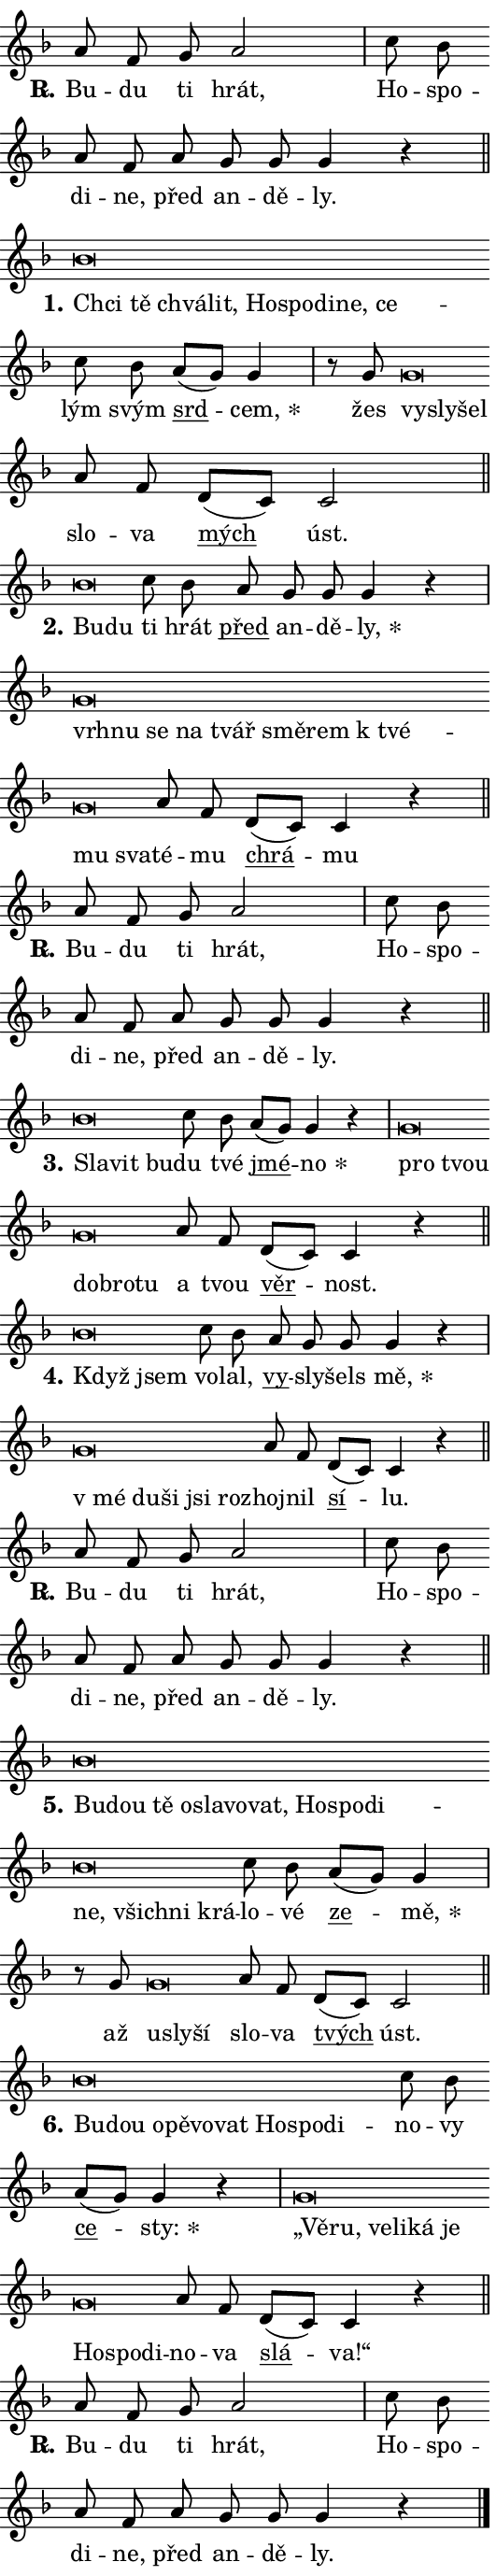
\version "2.24.0"
\header { tagline = "" }
\paper {
  indent = 0\cm
  top-margin = 0\cm
  right-margin = 0.13\cm % to fit lyric hyphens
  bottom-margin = 0\cm
  left-margin = 0\cm
  paper-width = 9\cm
  page-breaking = #ly:one-page-breaking
  system-system-spacing.basic-distance = #11
  score-system-spacing.basic-distance = #11
  ragged-last = ##f
}


%% Author: Thomas Morley
%% https://lists.gnu.org/archive/html/lilypond-user/2020-05/msg00002.html
#(define (line-position grob)
"Returns position of @var[grob} in current system:
   @code{'start}, if at first time-step
   @code{'end}, if at last time-step
   @code{'middle} otherwise
"
  (let* ((col (ly:item-get-column grob))
         (ln (ly:grob-object col 'left-neighbor))
         (rn (ly:grob-object col 'right-neighbor))
         (col-to-check-left (if (ly:grob? ln) ln col))
         (col-to-check-right (if (ly:grob? rn) rn col))
         (break-dir-left
           (and
             (ly:grob-property col-to-check-left 'non-musical #f)
             (ly:item-break-dir col-to-check-left)))
         (break-dir-right
           (and
             (ly:grob-property col-to-check-right 'non-musical #f)
             (ly:item-break-dir col-to-check-right))))
        (cond ((eqv? 1 break-dir-left) 'start)
              ((eqv? -1 break-dir-right) 'end)
              (else 'middle))))

#(define (tranparent-at-line-position vctor)
  (lambda (grob)
  "Relying on @code{line-position} select the relevant enry from @var{vctor}.
Used to determine transparency,"
    (case (line-position grob)
      ((end) (not (vector-ref vctor 0)))
      ((middle) (not (vector-ref vctor 1)))
      ((start) (not (vector-ref vctor 2))))))

noteHeadBreakVisibility =
#(define-music-function (break-visibility)(vector?)
"Makes @code{NoteHead}s transparent relying on @var{break-visibility}"
#{
  \override NoteHead.transparent =
    #(tranparent-at-line-position break-visibility)
#})

#(define delete-ledgers-for-transparent-note-heads
  (lambda (grob)
    "Reads whether a @code{NoteHead} is transparent.
If so this @code{NoteHead} is removed from @code{'note-heads} from
@var{grob}, which is supposed to be @code{LedgerLineSpanner}.
As a result ledgers are not printed for this @code{NoteHead}"
    (let* ((nhds-array (ly:grob-object grob 'note-heads))
           (nhds-list
             (if (ly:grob-array? nhds-array)
                 (ly:grob-array->list nhds-array)
                 '()))
           ;; Relies on the transparent-property being done before
           ;; Staff.LedgerLineSpanner.after-line-breaking is executed.
           ;; This is fragile ...
           (to-keep
             (remove
               (lambda (nhd)
                 (ly:grob-property nhd 'transparent #f))
               nhds-list)))
      ;; TODO find a better method to iterate over grob-arrays, similiar
      ;; to filter/remove etc for lists
      ;; For now rebuilt from scratch
      (set! (ly:grob-object grob 'note-heads)  '())
      (for-each
        (lambda (nhd)
          (ly:pointer-group-interface::add-grob grob 'note-heads nhd))
        to-keep))))

squashNotes = {
  \override NoteHead.X-extent = #'(-0.2 . 0.2)
  \override NoteHead.Y-extent = #'(-0.75 . 0)
  \override NoteHead.stencil =
    #(lambda (grob)
       (let ((pos (ly:grob-property grob 'staff-position)))
         (begin
           (if (< pos -7) (display "ERROR: Lower brevis then expected\n") (display ""))
           (if (<= pos -6) ly:text-interface::print ly:note-head::print))))
}
unSquashNotes = {
  \revert NoteHead.X-extent
  \revert NoteHead.Y-extent
  \revert NoteHead.stencil
}

hideNotes = \noteHeadBreakVisibility #begin-of-line-visible
unHideNotes = \noteHeadBreakVisibility #all-visible

% work-around for resetting accidentals
% https://lilypond.org/doc/v2.23/Documentation/notation/displaying-rhythms#unmetered-music
cadenzaMeasure = {
  \cadenzaOff
  \partial 1024 s1024
  \cadenzaOn
}

#(define-markup-command (accent layout props text) (markup?)
  "Underline accented syllable"
  (interpret-markup layout props
    #{\markup \override #'(offset . 4.3) \underline { #text }#}))

responsum = \markup \concat {
  "R" \hspace #-1.05 \path #0.1 #'((moveto 0 0.07) (lineto 0.9 0.8)) \hspace #0.05 "."
}

spaceSize = #0.6828661417322834 % exact space size for TeX Gyre Schola

\layout {
  \context {
    \Staff
    \remove "Time_signature_engraver"
    \override LedgerLineSpanner.after-line-breaking = #delete-ledgers-for-transparent-note-heads
  }
  \context {
    \Lyrics {
      \override LyricSpace.minimum-distance = \spaceSize
      \override LyricText.font-name = #"TeX Gyre Schola"
      \override LyricText.font-size = 1
      \override StanzaNumber.font-name = #"TeX Gyre Schola Bold"
      \override StanzaNumber.font-size = 1
    }
  }
  \context {
    \Score 
    \override NoteHead.text =
      #(lambda (grob) 
        (let ((pos (ly:grob-property grob 'staff-position)))
          #{\markup {
            \combine
              \halign #-0.55 \raise #(if (= pos -6) 0 0.5) \override #'(thickness . 2) \draw-line #'(3.2 . 0)
              \musicglyph "noteheads.sM1"
          }#}))
  }
}

% magnetic-lyrics.ily
%
%   written by
%     Jean Abou Samra <jean@abou-samra.fr>
%     Werner Lemberg <wl@gnu.org>
%
%   adapted by
%     Jiri Hon <jiri.hon@gmail.com>
%
% Version 2022-Apr-15

% https://www.mail-archive.com/lilypond-user@gnu.org/msg149350.html

#(define (Left_hyphen_pointer_engraver context)
   "Collect syllable-hyphen-syllable occurrences in lyrics and store
them in properties.  This engraver only looks to the left.  For
example, if the lyrics input is @code{foo -- bar}, it does the
following.

@itemize @bullet
@item
Set the @code{text} property of the @code{LyricHyphen} grob between
@q{foo} and @q{bar} to @code{foo}.

@item
Set the @code{left-hyphen} property of the @code{LyricText} grob with
text @q{foo} to the @code{LyricHyphen} grob between @q{foo} and
@q{bar}.
@end itemize

Use this auxiliary engraver in combination with the
@code{lyric-@/text::@/apply-@/magnetic-@/offset!} hook."
   (let ((hyphen #f)
         (text #f))
     (make-engraver
      (acknowledgers
       ((lyric-syllable-interface engraver grob source-engraver)
        (set! text grob)))
      (end-acknowledgers
       ((lyric-hyphen-interface engraver grob source-engraver)
        ;(when (not (grob::has-interface grob 'lyric-space-interface))
          (set! hyphen grob)));)
      ((stop-translation-timestep engraver)
       (when (and text hyphen)
         (ly:grob-set-object! text 'left-hyphen hyphen))
       (set! text #f)
       (set! hyphen #f)))))

#(define (lyric-text::apply-magnetic-offset! grob)
   "If the space between two syllables is less than the value in
property @code{LyricText@/.details@/.squash-threshold}, move the right
syllable to the left so that it gets concatenated with the left
syllable.

Use this function as a hook for
@code{LyricText@/.after-@/line-@/breaking} if the
@code{Left_@/hyphen_@/pointer_@/engraver} is active."
   (let ((hyphen (ly:grob-object grob 'left-hyphen #f)))
     (when hyphen
       (let ((left-text (ly:spanner-bound hyphen LEFT)))
         (when (grob::has-interface left-text 'lyric-syllable-interface)
           (let* ((common (ly:grob-common-refpoint grob left-text X))
                  (this-x-ext (ly:grob-extent grob common X))
                  (left-x-ext
                   (begin
                     ;; Trigger magnetism for left-text.
                     (ly:grob-property left-text 'after-line-breaking)
                     (ly:grob-extent left-text common X)))
                  ;; `delta` is the gap width between two syllables.
                  (delta (- (interval-start this-x-ext)
                            (interval-end left-x-ext)))
                  (details (ly:grob-property grob 'details))
                  (threshold (assoc-get 'squash-threshold details 0.2)))
             (when (< delta threshold)
               (let* (;; We have to manipulate the input text so that
                      ;; ligatures crossing syllable boundaries are not
                      ;; disabled.  For languages based on the Latin
                      ;; script this is essentially a beautification.
                      ;; However, for non-Western scripts it can be a
                      ;; necessity.
                      (lt (ly:grob-property left-text 'text))
                      (rt (ly:grob-property grob 'text))
                      (is-space (grob::has-interface hyphen 'lyric-space-interface))
                      (space (if is-space " " ""))
                      (extra-delta (if is-space spaceSize 0))
                      ;; Append new syllable.
                      (ltrt-space (if (and (string? lt) (string? rt))
                                (string-append lt space rt)
                                (make-concat-markup (list lt space rt))))
                      ;; Right-align `ltrt` to the right side.
                      (ltrt-space-markup (grob-interpret-markup
                               grob
                               (make-translate-markup
                                (cons (interval-length this-x-ext) 0)
                                (make-right-align-markup ltrt-space)))))
                 (begin
                   ;; Don't print `left-text`.
                   (ly:grob-set-property! left-text 'stencil #f)
                   ;; Set text and stencil (which holds all collected
                   ;; syllables so far) and shift it to the left.
                   (ly:grob-set-property! grob 'text ltrt-space)
                   (ly:grob-set-property! grob 'stencil ltrt-space-markup)
                   (ly:grob-translate-axis! grob (- (- delta extra-delta)) X))))))))))


#(define (lyric-hyphen::displace-bounds-first grob)
   ;; Make very sure this callback isn't triggered too early.
   (let ((left (ly:spanner-bound grob LEFT))
         (right (ly:spanner-bound grob RIGHT)))
     (ly:grob-property left 'after-line-breaking)
     (ly:grob-property right 'after-line-breaking)
     (ly:lyric-hyphen::print grob)))

squashThreshold = #0.4

\layout {
  \context {
    \Lyrics
    \consists #Left_hyphen_pointer_engraver
    \override LyricText.after-line-breaking =
      #lyric-text::apply-magnetic-offset!
    \override LyricHyphen.stencil = #lyric-hyphen::displace-bounds-first
    \override LyricText.details.squash-threshold = \squashThreshold
    \override LyricHyphen.minimum-distance = 0
    \override LyricHyphen.minimum-length = \squashThreshold
  }
}

squashText = \override LyricText.details.squash-threshold = 9999
unSquashText = \override LyricText.details.squash-threshold = \squashThreshold

leftText = \override LyricText.self-alignment-X = #LEFT
unLeftText = \revert LyricText.self-alignment-X

starOffset = #(lambda (grob) 
                (let ((x_offset (ly:self-alignment-interface::aligned-on-x-parent grob)))
                  (if (= x_offset 0) 0 (+ x_offset 1.2))))

star = #(define-music-function (syllable)(string?)
"Append star separator at the end of a syllable"
#{
  \once \override LyricText.X-offset = #starOffset
  \lyricmode { \markup {
    #syllable
    \override #'((font-name . "TeX Gyre Schola Bold")) \hspace #0.2 \lower #0.65 \larger "*"
  } }
#})

starAccent = #(define-music-function (syllable)(string?)
"Append star separator at the end of a syllable and make accent"
#{
  \once \override LyricText.X-offset = #starOffset
  \lyricmode { \markup {
    \accent #syllable
    \override #'((font-name . "TeX Gyre Schola Bold")) \hspace #0.2 \lower #0.65 \larger "*"
  } }
#})

breath = #(define-music-function (syllable)(string?)
"Append breathing indicator at the end of a syllable"
#{
  \lyricmode { \markup { #syllable "+" } }
#})

optionalBreath = #(define-music-function (syllable)(string?)
"Append optional breathing indicator at the end of a syllable"
#{
  \lyricmode { \markup { #syllable "(+)" } }
#})


\score {
    <<
        \new Voice = "melody" { \cadenzaOn \key f \major \relative { a'8 f g a2 \cadenzaMeasure \bar "|" c8 bes \bar "" a f \bar "" a g g g4 r \cadenzaMeasure \bar "||" \break } }
        \new Lyrics \lyricsto "melody" { \lyricmode { \set stanza = \responsum
Bu -- du ti hrát, Ho -- spo -- di -- ne, před an -- dě -- ly. } }
    >>
    \layout {}
}

\score {
    <<
        \new Voice = "melody" { \cadenzaOn \key f \major \relative { \squashNotes bes'\breve*1/16 \hideNotes \breve*1/16 \bar "" \breve*1/16 \bar "" \breve*1/16 \bar "" \breve*1/16 \bar "" \breve*1/16 \bar "" \breve*1/16 \bar "" \breve*1/16 \breve*1/16 \bar "" \unHideNotes \unSquashNotes c8 bes \bar "" a[( g)] g4 \cadenzaMeasure \bar "|" r8 g8 \squashNotes g\breve*1/16 \hideNotes \breve*1/16 \breve*1/16 \bar "" \unHideNotes \unSquashNotes a8 f \bar "" d[( c)] c2 \cadenzaMeasure \bar "||" \break } }
        \new Lyrics \lyricsto "melody" { \lyricmode { \set stanza = "1."
\leftText Chci \squashText tě chvá -- lit, Ho -- spo -- di -- ne, ce -- \unLeftText \unSquashText lým svým \markup \accent srd -- \star cem, žes \leftText vy -- \squashText sly -- šel \unLeftText \unSquashText slo -- va \markup \accent mých úst. } }
    >>
    \layout {}
}

\score {
    <<
        \new Voice = "melody" { \cadenzaOn \key f \major \relative { \squashNotes bes'\breve*1/16 \hideNotes \breve*1/16 \bar "" \unHideNotes \unSquashNotes c8 bes \bar "" a g g g4 r \cadenzaMeasure \bar "|" \squashNotes g\breve*1/16 \hideNotes \breve*1/16 \bar "" \breve*1/16 \bar "" \breve*1/16 \bar "" \breve*1/16 \bar "" \breve*1/16 \bar "" \breve*1/16 \bar "" \breve*1/16 \bar "" \breve*1/16 \breve*1/16 \bar "" \unHideNotes \unSquashNotes a8 f \bar "" d[( c)] c4 r \cadenzaMeasure \bar "||" \break } }
        \new Lyrics \lyricsto "melody" { \lyricmode { \set stanza = "2."
\leftText Bu -- \squashText du \unLeftText \unSquashText ti hrát \markup \accent před an -- dě -- \star ly, \leftText vrh -- \squashText nu se na tvář smě -- rem "k tvé" -- mu sva -- \unLeftText \unSquashText té -- mu \markup \accent chrá -- mu } }
    >>
    \layout {}
}

\score {
    <<
        \new Voice = "melody" { \cadenzaOn \key f \major \relative { a'8 f g a2 \cadenzaMeasure \bar "|" c8 bes \bar "" a f \bar "" a g g g4 r \cadenzaMeasure \bar "||" \break } }
        \new Lyrics \lyricsto "melody" { \lyricmode { \set stanza = \responsum
Bu -- du ti hrát, Ho -- spo -- di -- ne, před an -- dě -- ly. } }
    >>
    \layout {}
}

\score {
    <<
        \new Voice = "melody" { \cadenzaOn \key f \major \relative { \squashNotes bes'\breve*1/16 \hideNotes \breve*1/16 \breve*1/16 \bar "" \unHideNotes \unSquashNotes c8 bes \bar "" a[( g)] g4 r \cadenzaMeasure \bar "|" \squashNotes g\breve*1/16 \hideNotes \breve*1/16 \bar "" \breve*1/16 \bar "" \breve*1/16 \breve*1/16 \bar "" \unHideNotes \unSquashNotes a8 f \bar "" d[( c)] c4 r \cadenzaMeasure \bar "||" \break } }
        \new Lyrics \lyricsto "melody" { \lyricmode { \set stanza = "3."
\leftText Sla -- \squashText vit bu -- \unLeftText \unSquashText du tvé \markup \accent jmé -- \star no \leftText pro \squashText tvou dob -- ro -- tu \unLeftText \unSquashText a tvou \markup \accent věr -- nost. } }
    >>
    \layout {}
}

\score {
    <<
        \new Voice = "melody" { \cadenzaOn \key f \major \relative { \squashNotes bes'\breve*1/16 \hideNotes \breve*1/16 \bar "" \unHideNotes \unSquashNotes c8 bes \bar "" a g g g4 r \cadenzaMeasure \bar "|" \squashNotes g\breve*1/16 \hideNotes \breve*1/16 \bar "" \breve*1/16 \bar "" \breve*1/16 \breve*1/16 \bar "" \unHideNotes \unSquashNotes a8 f \bar "" d[( c)] c4 r \cadenzaMeasure \bar "||" \break } }
        \new Lyrics \lyricsto "melody" { \lyricmode { \set stanza = "4."
\leftText Když \squashText jsem \unLeftText \unSquashText vo -- lal, \markup \accent vy -- sly -- šels \star mě, \leftText "v mé" \squashText du -- ši jsi roz -- \unLeftText \unSquashText hoj -- nil \markup \accent sí -- lu. } }
    >>
    \layout {}
}

\score {
    <<
        \new Voice = "melody" { \cadenzaOn \key f \major \relative { a'8 f g a2 \cadenzaMeasure \bar "|" c8 bes \bar "" a f \bar "" a g g g4 r \cadenzaMeasure \bar "||" \break } }
        \new Lyrics \lyricsto "melody" { \lyricmode { \set stanza = \responsum
Bu -- du ti hrát, Ho -- spo -- di -- ne, před an -- dě -- ly. } }
    >>
    \layout {}
}

\score {
    <<
        \new Voice = "melody" { \cadenzaOn \key f \major \relative { \squashNotes bes'\breve*1/16 \hideNotes \breve*1/16 \bar "" \breve*1/16 \bar "" \breve*1/16 \bar "" \breve*1/16 \bar "" \breve*1/16 \bar "" \breve*1/16 \bar "" \breve*1/16 \bar "" \breve*1/16 \bar "" \breve*1/16 \bar "" \breve*1/16 \bar "" \breve*1/16 \bar "" \breve*1/16 \breve*1/16 \bar "" \unHideNotes \unSquashNotes c8 bes \bar "" a[( g)] g4 \cadenzaMeasure \bar "|" r8 g8 \squashNotes g\breve*1/16 \hideNotes \breve*1/16 \breve*1/16 \bar "" \unHideNotes \unSquashNotes a8 f \bar "" d[( c)] c2 \cadenzaMeasure \bar "||" \break } }
        \new Lyrics \lyricsto "melody" { \lyricmode { \set stanza = "5."
\leftText Bu -- \squashText dou tě o -- sla -- vo -- vat, Ho -- spo -- di -- ne, všich -- ni krá -- \unLeftText \unSquashText lo -- vé \markup \accent ze -- \star mě, až \leftText u -- \squashText sly -- ší \unLeftText \unSquashText slo -- va \markup \accent tvých úst. } }
    >>
    \layout {}
}

\score {
    <<
        \new Voice = "melody" { \cadenzaOn \key f \major \relative { \squashNotes bes'\breve*1/16 \hideNotes \breve*1/16 \bar "" \breve*1/16 \bar "" \breve*1/16 \bar "" \breve*1/16 \bar "" \breve*1/16 \bar "" \breve*1/16 \bar "" \breve*1/16 \breve*1/16 \bar "" \unHideNotes \unSquashNotes c8 bes \bar "" a[( g)] g4 r \cadenzaMeasure \bar "|" \squashNotes g\breve*1/16 \hideNotes \breve*1/16 \bar "" \breve*1/16 \bar "" \breve*1/16 \bar "" \breve*1/16 \bar "" \breve*1/16 \bar "" \breve*1/16 \bar "" \breve*1/16 \breve*1/16 \bar "" \unHideNotes \unSquashNotes a8 f \bar "" d[( c)] c4 r \cadenzaMeasure \bar "||" \break } }
        \new Lyrics \lyricsto "melody" { \lyricmode { \set stanza = "6."
\leftText Bu -- \squashText dou o -- pě -- vo -- vat Ho -- spo -- di -- \unLeftText \unSquashText no -- vy \markup \accent ce -- \star sty: \leftText „Vě -- \squashText ru, ve -- li -- ká je Ho -- spo -- di -- \unLeftText \unSquashText no -- va \markup \accent slá -- va!“ } }
    >>
    \layout {}
}

\score {
    <<
        \new Voice = "melody" { \cadenzaOn \key f \major \relative { a'8 f g a2 \cadenzaMeasure \bar "|" c8 bes \bar "" a f \bar "" a g g g4 r \cadenzaMeasure \bar "||" \break } \bar "|." }
        \new Lyrics \lyricsto "melody" { \lyricmode { \set stanza = \responsum
Bu -- du ti hrát, Ho -- spo -- di -- ne, před an -- dě -- ly. } }
    >>
    \layout {}
}
